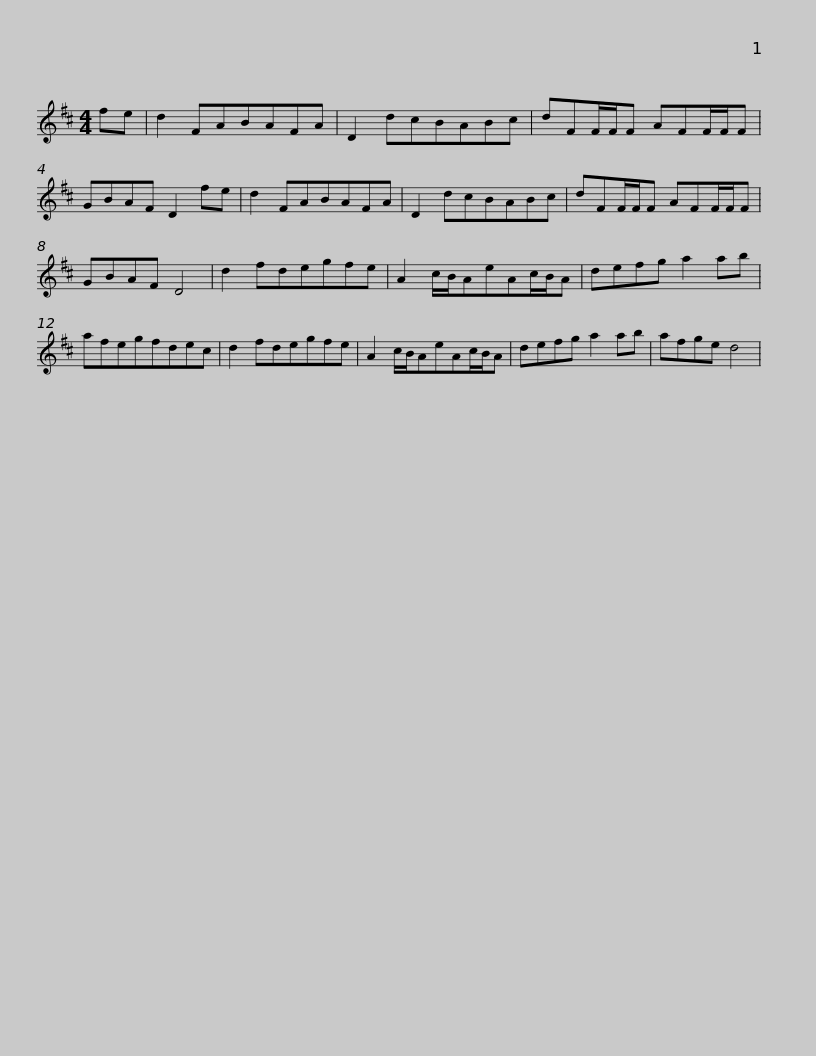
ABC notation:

X:1
L:1/8
M:4/4
I:linebreak $
K:D
V:1 treble
V:1
 fe | d2 FABAFA | D2 dcBABc | dFF/F/F AFF/F/F | GBAF D2 fe | %5
 d2 FABAFA |$ D2 dcBABc | dFF/F/F AFF/F/F | GBAF D4 | d2 fdegfe | %10
 A2 c/B/AeAc/B/A | defg a2 ab |$ afegfdec | d2 fdegfe | A2 c/B/AeAc/B/A | %15
 defg a2 ab | afge d4 | %17
